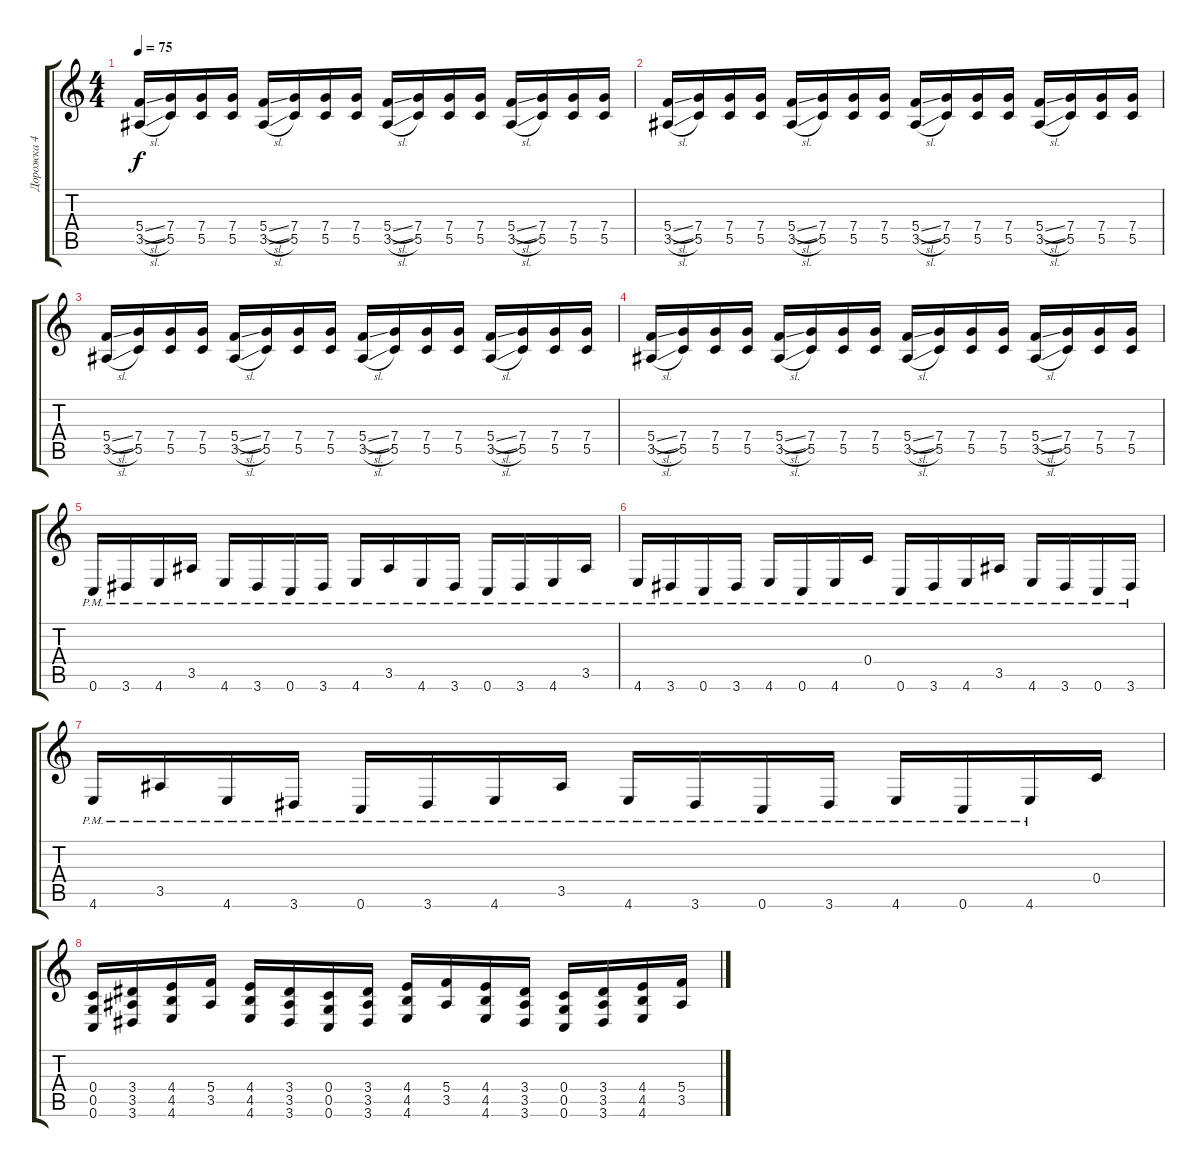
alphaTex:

\track ("Дорожка 4" "Дорожка 4") {instrument distortionguitar}
\staff {score tabs}
\tuning (D4 A3 F3 C3 G2 C2) {hide}
\ts (4 4)
\tempo 75
\clef g2
\ks c
(5.4{sl} 3.5{sl}).16{dy f} (7.4 5.5).16 (7.4 5.5).16 (7.4 5.5).16 (5.4{sl} 3.5{sl}).16 (7.4 5.5).16 (7.4 5.5).16 (7.4 5.5).16 (5.4{sl} 3.5{sl}).16 (7.4 5.5).16 (7.4 5.5).16 (7.4 5.5).16 (5.4{sl} 3.5{sl}).16 (7.4 5.5).16 (7.4 5.5).16 (7.4 5.5).16 |
(5.4{sl} 3.5{sl}).16 (7.4 5.5).16 (7.4 5.5).16 (7.4 5.5).16 (5.4{sl} 3.5{sl}).16 (7.4 5.5).16 (7.4 5.5).16 (7.4 5.5).16 (5.4{sl} 3.5{sl}).16 (7.4 5.5).16 (7.4 5.5).16 (7.4 5.5).16 (5.4{sl} 3.5{sl}).16 (7.4 5.5).16 (7.4 5.5).16 (7.4 5.5).16 |
(5.4{sl} 3.5{sl}).16 (7.4 5.5).16 (7.4 5.5).16 (7.4 5.5).16 (5.4{sl} 3.5{sl}).16 (7.4 5.5).16 (7.4 5.5).16 (7.4 5.5).16 (5.4{sl} 3.5{sl}).16 (7.4 5.5).16 (7.4 5.5).16 (7.4 5.5).16 (5.4{sl} 3.5{sl}).16 (7.4 5.5).16 (7.4 5.5).16 (7.4 5.5).16 |
(5.4{sl} 3.5{sl}).16 (7.4 5.5).16 (7.4 5.5).16 (7.4 5.5).16 (5.4{sl} 3.5{sl}).16 (7.4 5.5).16 (7.4 5.5).16 (7.4 5.5).16 (5.4{sl} 3.5{sl}).16 (7.4 5.5).16 (7.4 5.5).16 (7.4 5.5).16 (5.4{sl} 3.5{sl}).16 (7.4 5.5).16 (7.4 5.5).16 (7.4 5.5).16 |
0.6{pm}.16 3.6{pm}.16 4.6{pm}.16 3.5{pm}.16 4.6{pm}.16 3.6{pm}.16 0.6{pm}.16 3.6{pm}.16 4.6{pm}.16 3.5{pm}.16 4.6{pm}.16 3.6{pm}.16 0.6{pm}.16 3.6{pm}.16 4.6{pm}.16 3.5{pm}.16 |
4.6{pm}.16 3.6{pm}.16 0.6{pm}.16 3.6{pm}.16 4.6{pm}.16 0.6{pm}.16 4.6{pm}.16 0.4{pm}.16 0.6{pm}.16 3.6{pm}.16 4.6{pm}.16 3.5{pm}.16 4.6{pm}.16 3.6{pm}.16 0.6{pm}.16 3.6{pm}.16 |
4.6{pm}.16 3.5{pm}.16 4.6{pm}.16 3.6{pm}.16 0.6{pm}.16 3.6{pm}.16 4.6{pm}.16 3.5{pm}.16 4.6{pm}.16 3.6{pm}.16 0.6{pm}.16 3.6{pm}.16 4.6{pm}.16 0.6{pm}.16 4.6{pm}.16 0.4.16 |
(0.4 0.5 0.6).16 (3.4 3.5 3.6).16 (4.4 4.5 4.6).16 (5.4 3.5).16 (4.4 4.5 4.6).16 (3.4 3.5 3.6).16 (0.4 0.5 0.6).16 (3.4 3.5 3.6).16 (4.4 4.5 4.6).16 (5.4 3.5).16 (4.4 4.5 4.6).16 (3.4 3.5 3.6).16 (0.4 0.5 0.6).16 (3.4 3.5 3.6).16 (4.4 4.5 4.6).16 (5.4 3.5).16
